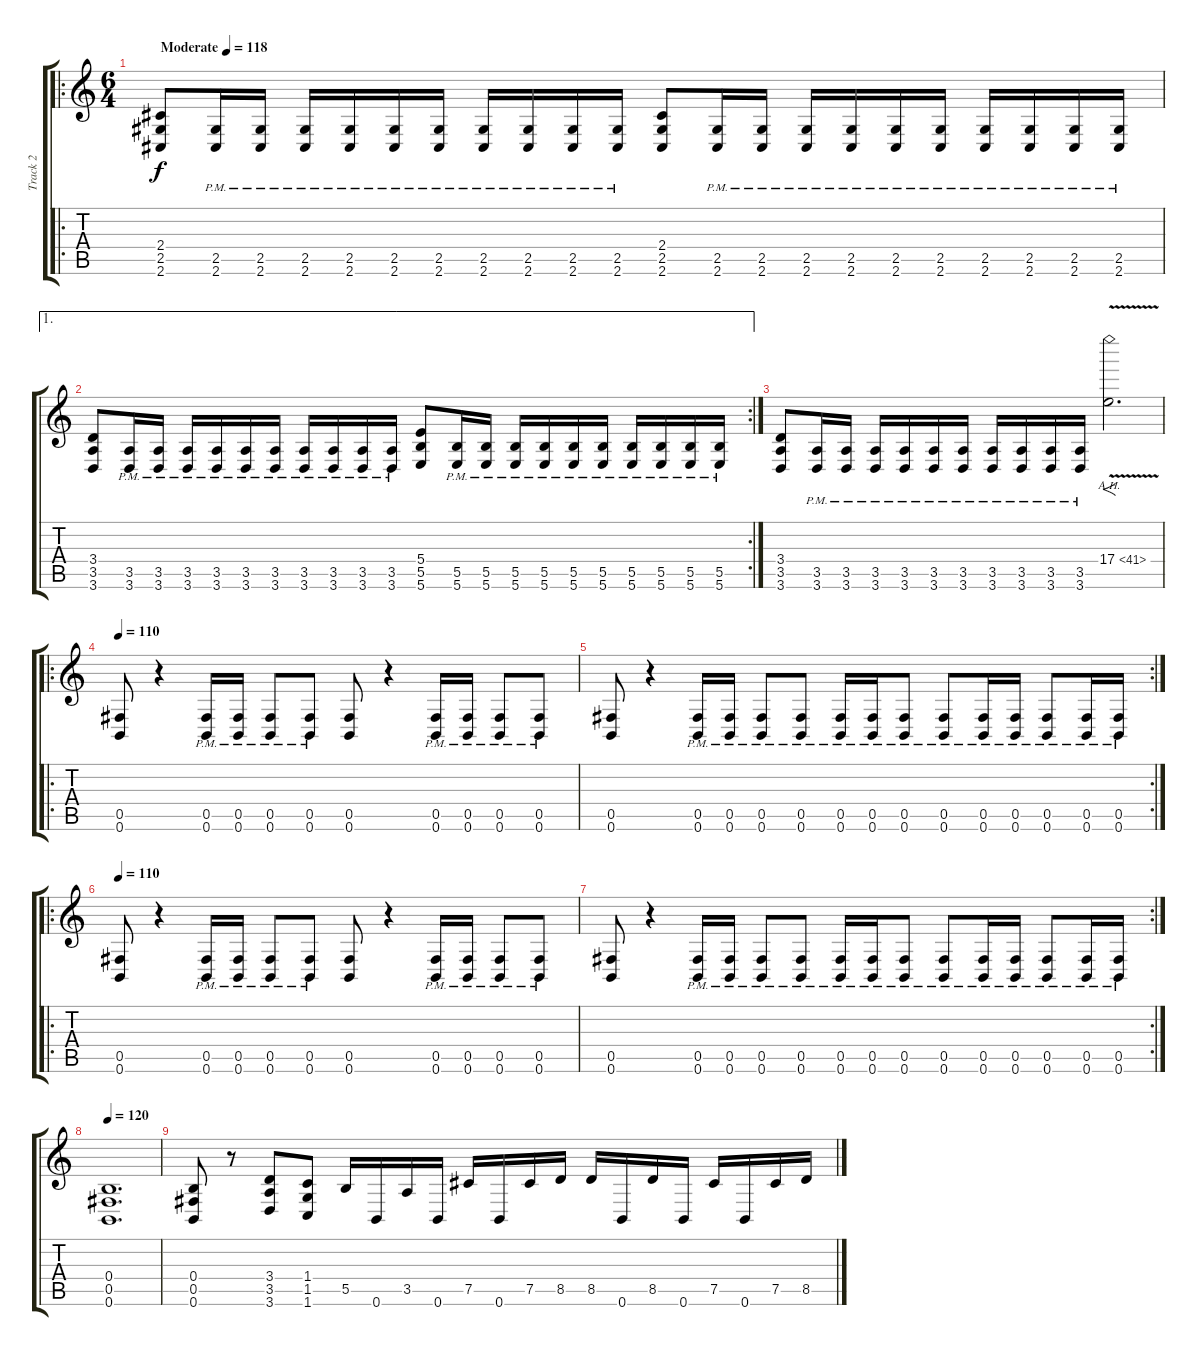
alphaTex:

\track ("Track 2" "Track 2") {instrument distortionguitar}
\staff {score tabs}
\tuning (Db4 Ab3 E3 B2 Gb2 B1) {hide}
\ro
\ts (6 4)
\tempo (118 "Moderate")
\clef g2
\ks c
(2.4 2.5 2.6).8{dy f instrument distortionguitar} (2.5{pm} 2.6{pm}).16 (2.5{pm} 2.6{pm}).16 (2.5{pm} 2.6{pm}).16 (2.5{pm} 2.6{pm}).16 (2.5{pm} 2.6{pm}).16 (2.5{pm} 2.6{pm}).16 (2.5{pm} 2.6{pm}).16 (2.5{pm} 2.6{pm}).16 (2.5{pm} 2.6{pm}).16 (2.5{pm} 2.6{pm}).16 (2.4 2.5 2.6).8 (2.5{pm} 2.6{pm}).16 (2.5{pm} 2.6{pm}).16 (2.5{pm} 2.6{pm}).16 (2.5{pm} 2.6{pm}).16 (2.5{pm} 2.6).16 (2.5{pm} 2.6{pm}).16 (2.5{pm} 2.6{pm}).16 (2.5{pm} 2.6{pm}).16 (2.5{pm} 2.6{pm}).16 (2.5{pm} 2.6{pm}).16 |
\ae 1
\rc 2
(3.4 3.5 3.6).8 (3.5{pm} 3.6{pm}).16 (3.5{pm} 3.6{pm}).16 (3.5{pm} 3.6{pm}).16 (3.5{pm} 3.6{pm}).16 (3.5{pm} 3.6{pm}).16 (3.5{pm} 3.6{pm}).16 (3.5{pm} 3.6{pm}).16 (3.5{pm} 3.6{pm}).16 (3.5{pm} 3.6{pm}).16 (3.5{pm} 3.6{pm}).16 (5.4 5.5 5.6).8 (5.5{pm} 5.6{pm}).16 (5.5{pm} 5.6{pm}).16 (5.5{pm} 5.6{pm}).16 (5.5{pm} 5.6{pm}).16 (5.5{pm} 5.6{pm}).16 (5.5{pm} 5.6{pm}).16 (5.5{pm} 5.6{pm}).16 (5.5{pm} 5.6{pm}).16 (5.5{pm} 5.6{pm}).16 (5.5{pm} 5.6{pm}).16 |
(3.4 3.5 3.6).8 (3.5{pm} 3.6{pm}).16 (3.5{pm} 3.6{pm}).16 (3.5{pm} 3.6{pm}).16 (3.5{pm} 3.6{pm}).16 (3.5{pm} 3.6{pm}).16 (3.5{pm} 3.6{pm}).16 (3.5{pm} 3.6{pm}).16 (3.5{pm} 3.6{pm}).16 (3.5{pm} 3.6{pm}).16 (3.5{pm} 3.6{pm}).16 17.4{ah 24 v}.2{f d} |
\ro
\tempo 110
(0.5 0.6).8 r.4 (0.5{pm} 0.6{pm}).16 (0.5{pm} 0.6{pm}).16 (0.5{pm} 0.6{pm}).8 (0.5{pm} 0.6{pm}).8 (0.5 0.6).8 r.4 (0.5{pm} 0.6{pm}).16 (0.5{pm} 0.6{pm}).16 (0.5{pm} 0.6{pm}).8 (0.5{pm} 0.6{pm}).8 |
\rc 2
(0.5 0.6).8 r.4 (0.5{pm} 0.6{pm}).16 (0.5{pm} 0.6{pm}).16 (0.5{pm} 0.6{pm}).8 (0.5{pm} 0.6{pm}).8 (0.5{pm} 0.6{pm}).16 (0.5{pm} 0.6{pm}).16 (0.5{pm} 0.6{pm}).8 (0.5{pm} 0.6{pm}).8 (0.5{pm} 0.6{pm}).16 (0.5{pm} 0.6{pm}).16 (0.5{pm} 0.6{pm}).8 (0.5{pm} 0.6{pm}).16 (0.5{pm} 0.6{pm}).16 |
\ro
\tempo 110
(0.5 0.6).8 r.4 (0.5{pm} 0.6{pm}).16 (0.5{pm} 0.6{pm}).16 (0.5{pm} 0.6{pm}).8 (0.5{pm} 0.6{pm}).8 (0.5 0.6).8 r.4 (0.5{pm} 0.6{pm}).16 (0.5{pm} 0.6{pm}).16 (0.5{pm} 0.6{pm}).8 (0.5{pm} 0.6{pm}).8 |
\rc 2
(0.5 0.6).8 r.4 (0.5{pm} 0.6{pm}).16 (0.5{pm} 0.6{pm}).16 (0.5{pm} 0.6{pm}).8 (0.5{pm} 0.6{pm}).8 (0.5{pm} 0.6{pm}).16 (0.5{pm} 0.6{pm}).16 (0.5{pm} 0.6{pm}).8 (0.5{pm} 0.6{pm}).8 (0.5{pm} 0.6{pm}).16 (0.5{pm} 0.6{pm}).16 (0.5{pm} 0.6{pm}).8 (0.5{pm} 0.6{pm}).16 (0.5{pm} 0.6{pm}).16 |
\tempo 120
(0.4 0.5 0.6).1{d} |
(0.4 0.5 0.6).8 r.8 (3.4 3.5 3.6).8 (1.4 1.5 1.6).8 5.5.16 0.6.16 3.5.16 0.6.16 7.5.16 0.6.16 7.5.16 8.5.16 8.5.16 0.6.16 8.5.16 0.6.16 7.5.16 0.6.16 7.5.16 8.5.16
